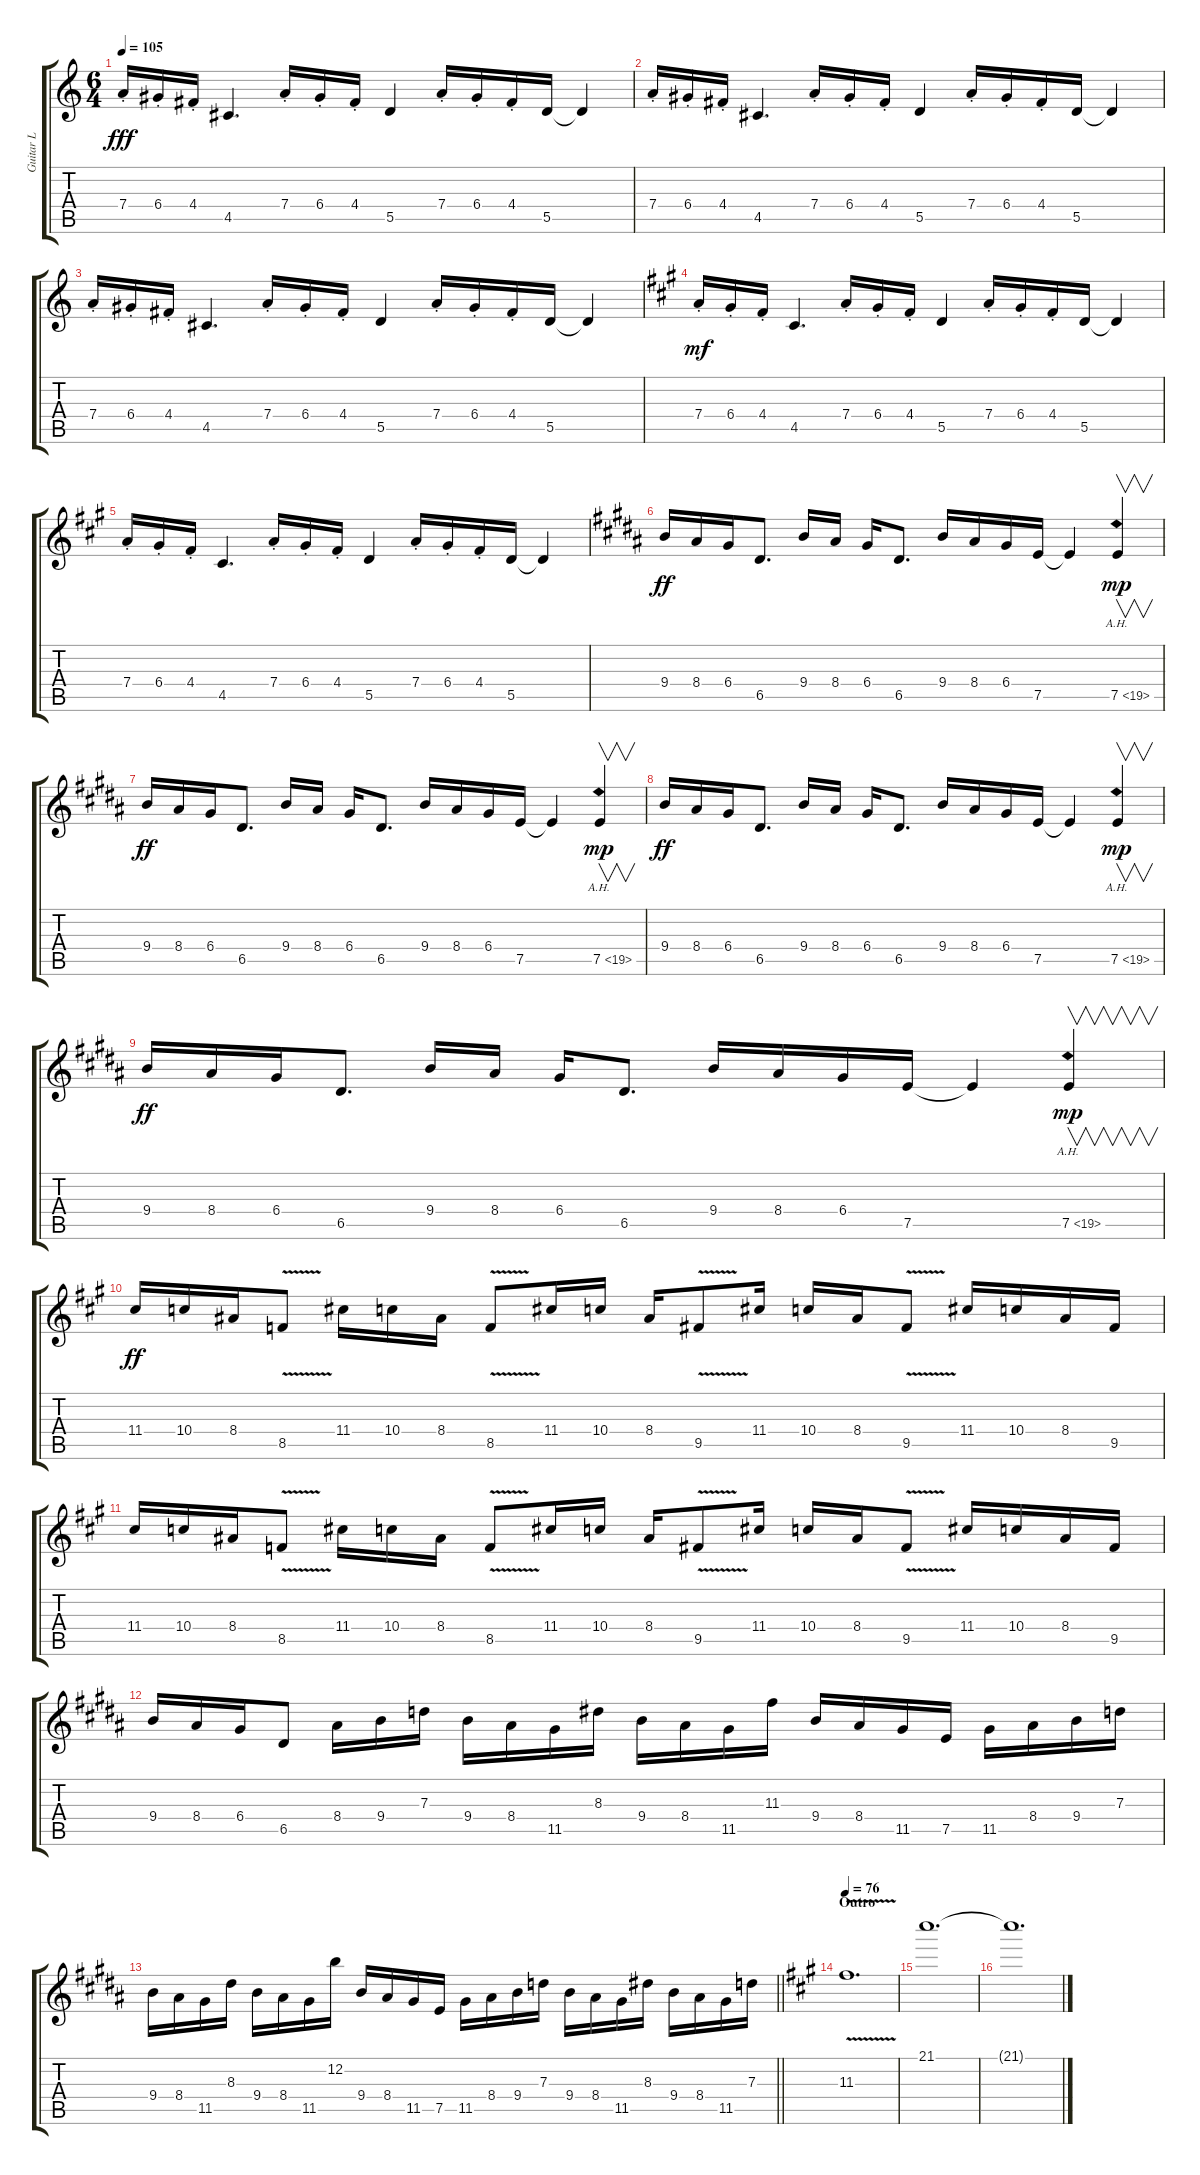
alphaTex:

\track ("Guitar L" "Guitar L") {instrument distortionguitar}
\staff {score tabs}
\tuning (E4 B3 G3 D3 A2 D2) {hide}
\ts (6 4)
\tempo 105
\clef g2
\ks c
7.4{st}.16{dy fff} 6.4{st}.16 4.4{st}.16 4.5.4{d} 7.4{st}.16 6.4{st}.16 4.4{st}.16 5.5.4 7.4{st}.16 6.4{st}.16 4.4{st}.16 5.5.16 5.5{t}.4 |
7.4{st}.16 6.4{st}.16 4.4{st}.16 4.5.4{d} 7.4{st}.16 6.4{st}.16 4.4{st}.16 5.5.4 7.4{st}.16 6.4{st}.16 4.4{st}.16 5.5.16 5.5{t}.4 |
7.4{st}.16 6.4{st}.16 4.4{st}.16 4.5.4{d} 7.4{st}.16 6.4{st}.16 4.4{st}.16 5.5.4 7.4{st}.16 6.4{st}.16 4.4{st}.16 5.5.16 5.5{t}.4 |
\ks a
7.4{st}.16{dy mf} 6.4{st}.16 4.4{st}.16 4.5.4{d} 7.4{st}.16 6.4{st}.16 4.4{st}.16 5.5.4 7.4{st}.16 6.4{st}.16 4.4{st}.16 5.5.16 5.5{t}.4 |
7.4{st}.16 6.4{st}.16 4.4{st}.16 4.5.4{d} 7.4{st}.16 6.4{st}.16 4.4{st}.16 5.5.4 7.4{st}.16 6.4{st}.16 4.4{st}.16 5.5.16 5.5{t}.4 |
\ks b
9.4.16{dy ff} 8.4.16 6.4.16 6.5.8{d} 9.4.16 8.4.16 6.4.16 6.5.8{d} 9.4.16 8.4.16 6.4.16 7.5.16 7.5{t}.4 7.5{ah 12}.4{v dy mp} |
\ks g#minor
9.4.16{dy ff} 8.4.16 6.4.16 6.5.8{d} 9.4.16 8.4.16 6.4.16 6.5.8{d} 9.4.16 8.4.16 6.4.16 7.5.16 7.5{t}.4 7.5{ah 12}.4{v dy mp} |
\ks b
9.4.16{dy ff} 8.4.16 6.4.16 6.5.8{d} 9.4.16 8.4.16 6.4.16 6.5.8{d} 9.4.16 8.4.16 6.4.16 7.5.16 7.5{t}.4 7.5{ah 12}.4{v dy mp} |
\ks g#minor
9.4.16{dy ff} 8.4.16 6.4.16 6.5.8{d} 9.4.16 8.4.16 6.4.16 6.5.8{d} 9.4.16 8.4.16 6.4.16 7.5.16 7.5{t}.4 7.5{ah 12}.4{v dy mp} |
\ks a
11.4.16{dy ff} 10.4.16 8.4.16 8.5{v}.8 11.4.16 10.4.16 8.4.16 8.5{v}.8 11.4.16 10.4.16 8.4.16 9.5{v}.8 11.4.16 10.4.16 8.4.16 9.5{v}.8 11.4.16 10.4.16 8.4.16 9.5.16 |
11.4.16 10.4.16 8.4.16 8.5{v}.8 11.4.16 10.4.16 8.4.16 8.5{v}.8 11.4.16 10.4.16 8.4.16 9.5{v}.8 11.4.16 10.4.16 8.4.16 9.5{v}.8 11.4.16 10.4.16 8.4.16 9.5.16 |
\ks b
9.4.16 8.4.16 6.4.16 6.5.8 8.4.16 9.4.16 7.3.16 9.4.16 8.4.16 11.5.16 8.3.16 9.4.16 8.4.16 11.5.16 11.3.16 9.4.16 8.4.16 11.5.16 7.5.16 11.5.16 8.4.16 9.4.16 7.3.16 |
\barLineRight lightlight
\ks g#minor
9.4.16 8.4.16 11.5.16 8.3.16 9.4.16 8.4.16 11.5.16 12.2.16 9.4.16 8.4.16 11.5.16 7.5.16 11.5.16 8.4.16 9.4.16 7.3.16 9.4.16 8.4.16 11.5.16 8.3.16 9.4.16 8.4.16 11.5.16 7.3.16 |
\section ("" "Outro")
\tempo 76
\ks a
11.3{v}.1{d} |
21.1.1{d} |
21.1{t}.1{d}
